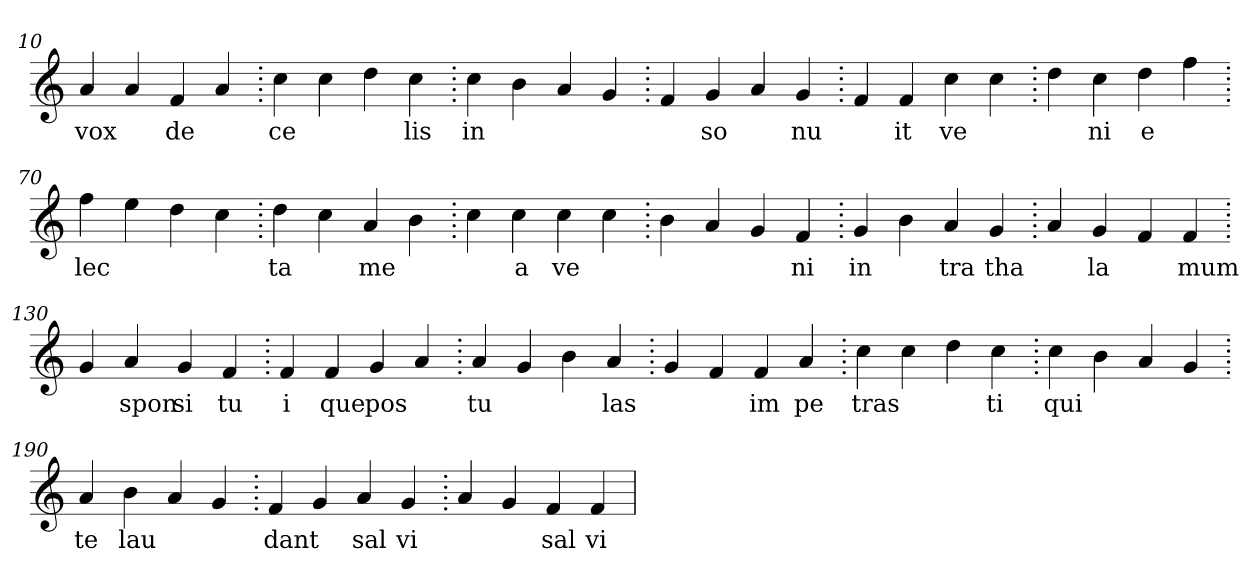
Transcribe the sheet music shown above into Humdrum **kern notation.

**kern	**text
*part1	*part1
*staff1	*staff1
*clefG2	*
=10.	=10.
4a	vox
4a	.
4f	de
4a	.
=20.	=20.
4cc	ce
4cc	.
4dd	.
4cc	lis
=30.	=30.
4cc	in
4b	.
4a	.
4g	.
=40.	=40.
4f	.
4g	so
4a	.
4g	nu
=50.	=50.
4f	.
4f	it
4cc	ve
4cc	.
=60.	=60.
4dd	.
4cc	ni
4dd	e
4ff	.
=70.	=70.
4ff	lec
4ee	.
4dd	.
4cc	.
=80.	=80.
4dd	ta
4cc	.
4a	me
4b	.
=90.	=90.
4cc	.
4cc	a
4cc	ve
4cc	.
=100.	=100.
4b	.
4a	.
4g	.
4f	ni
=110.	=110.
4g	in
4b	.
4a	tra
4g	tha
=120.	=120.
4a	.
4g	la
4f	.
4f	mum
=130.	=130.
4g	.
4a	spon
4g	si
4f	tu
=140.	=140.
4f	i
4f	que
4g	pos
4a	.
=150.	=150.
4a	tu
4g	.
4b	.
4a	las
=160.	=160.
4g	.
4f	.
4f	im
4a	pe
=170.	=170.
4cc	tras
4cc	.
4dd	.
4cc	ti
=180.	=180.
4cc	qui
4b	.
4a	.
4g	.
=190.	=190.
4a	te
4b	lau
4a	.
4g	.
=200.	=200.
4f	dant
4g	.
4a	sal
4g	vi
=210.	=210.
4a	.
4g	.
4f	sal
4f	vi
=	=
*-	*-
